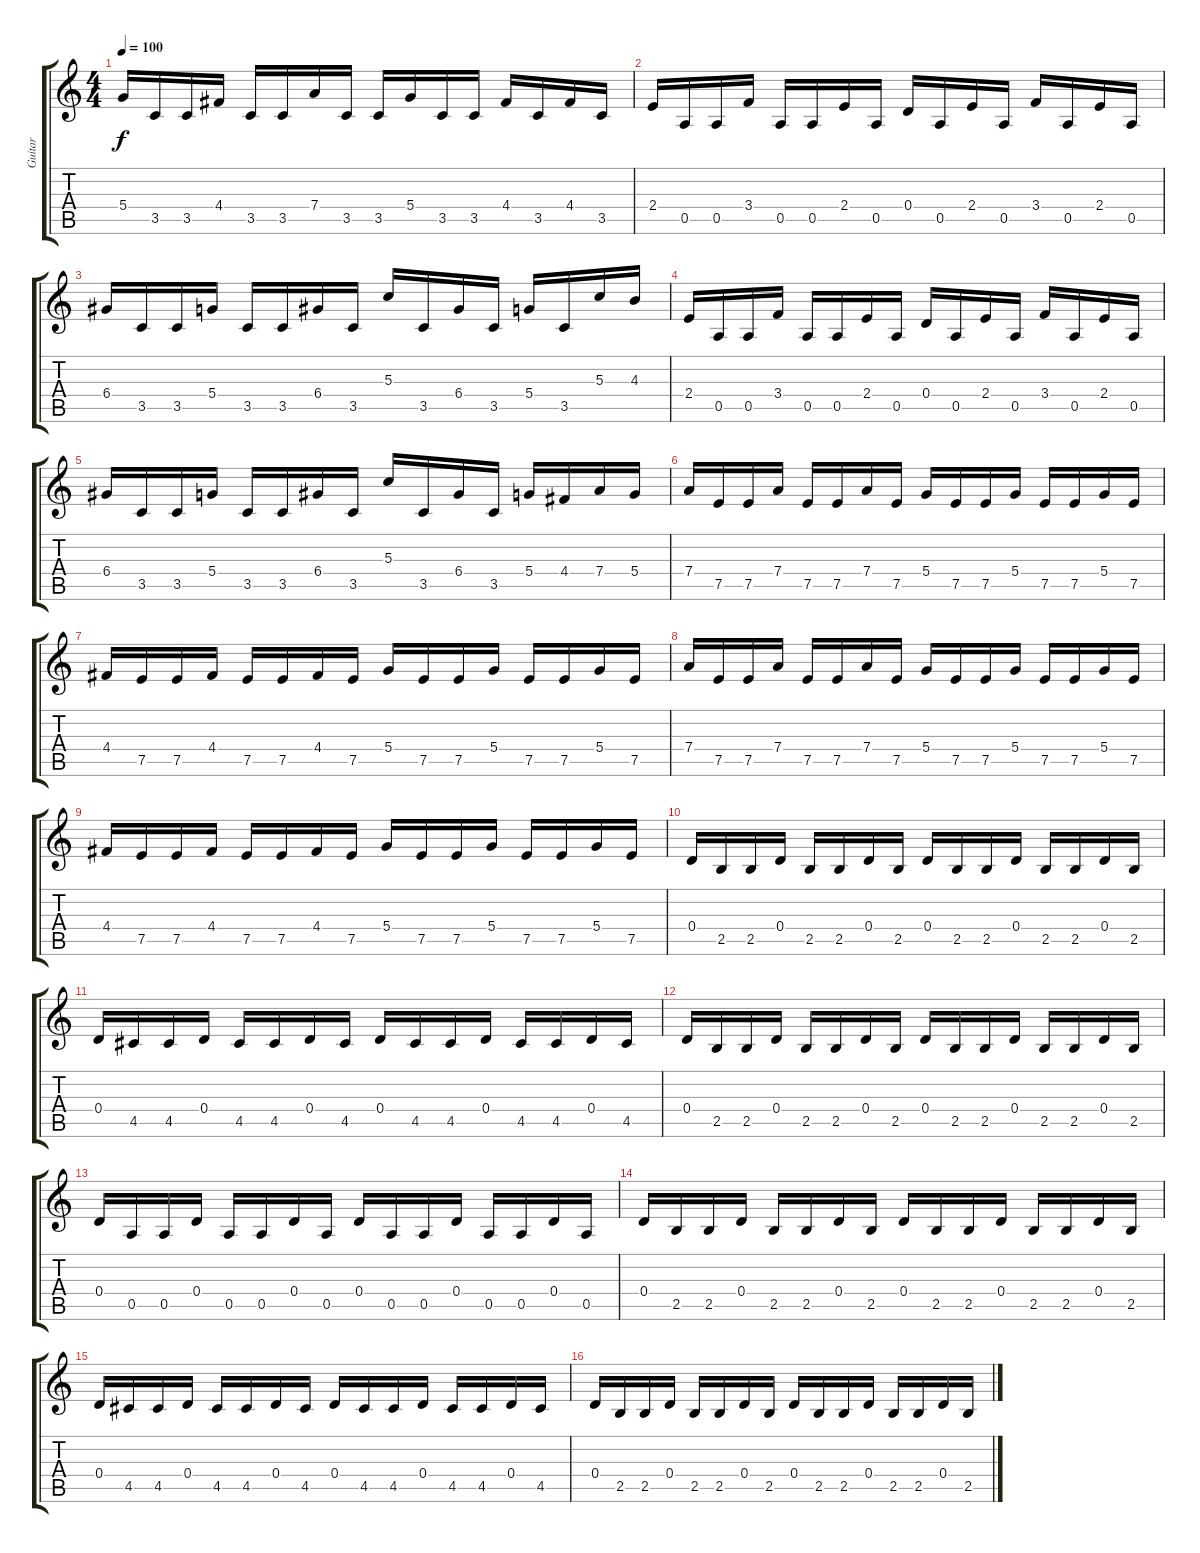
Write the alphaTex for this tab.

\track ("Guitar" "Guitar") {instrument distortionguitar}
\staff {score tabs}
\tuning (E4 B3 G3 D3 A2 E2) {hide}
\ts (4 4)
\tempo 100
\clef g2
\ks c
5.4.16{dy f} 3.5.16 3.5.16 4.4.16 3.5.16 3.5.16 7.4.16 3.5.16 3.5.16 5.4.16 3.5.16 3.5.16 4.4.16 3.5.16 4.4.16 3.5.16 |
2.4.16 0.5.16 0.5.16 3.4.16 0.5.16 0.5.16 2.4.16 0.5.16 0.4.16 0.5.16 2.4.16 0.5.16 3.4.16 0.5.16 2.4.16 0.5.16 |
6.4.16 3.5.16 3.5.16 5.4.16 3.5.16 3.5.16 6.4.16 3.5.16 5.3.16 3.5.16 6.4.16 3.5.16 5.4.16 3.5.16 5.3.16 4.3.16 |
2.4.16 0.5.16 0.5.16 3.4.16 0.5.16 0.5.16 2.4.16 0.5.16 0.4.16 0.5.16 2.4.16 0.5.16 3.4.16 0.5.16 2.4.16 0.5.16 |
6.4.16 3.5.16 3.5.16 5.4.16 3.5.16 3.5.16 6.4.16 3.5.16 5.3.16 3.5.16 6.4.16 3.5.16 5.4.16 4.4.16 7.4.16 5.4.16 |
7.4.16 7.5.16 7.5.16 7.4.16 7.5.16 7.5.16 7.4.16 7.5.16 5.4.16 7.5.16 7.5.16 5.4.16 7.5.16 7.5.16 5.4.16 7.5.16 |
4.4.16 7.5.16 7.5.16 4.4.16 7.5.16 7.5.16 4.4.16 7.5.16 5.4.16 7.5.16 7.5.16 5.4.16 7.5.16 7.5.16 5.4.16 7.5.16 |
7.4.16 7.5.16 7.5.16 7.4.16 7.5.16 7.5.16 7.4.16 7.5.16 5.4.16 7.5.16 7.5.16 5.4.16 7.5.16 7.5.16 5.4.16 7.5.16 |
4.4.16 7.5.16 7.5.16 4.4.16 7.5.16 7.5.16 4.4.16 7.5.16 5.4.16 7.5.16 7.5.16 5.4.16 7.5.16 7.5.16 5.4.16 7.5.16 |
0.4.16 2.5.16 2.5.16 0.4.16 2.5.16 2.5.16 0.4.16 2.5.16 0.4.16 2.5.16 2.5.16 0.4.16 2.5.16 2.5.16 0.4.16 2.5.16 |
0.4.16 4.5.16 4.5.16 0.4.16 4.5.16 4.5.16 0.4.16 4.5.16 0.4.16 4.5.16 4.5.16 0.4.16 4.5.16 4.5.16 0.4.16 4.5.16 |
0.4.16 2.5.16 2.5.16 0.4.16 2.5.16 2.5.16 0.4.16 2.5.16 0.4.16 2.5.16 2.5.16 0.4.16 2.5.16 2.5.16 0.4.16 2.5.16 |
0.4.16 0.5.16 0.5.16 0.4.16 0.5.16 0.5.16 0.4.16 0.5.16 0.4.16 0.5.16 0.5.16 0.4.16 0.5.16 0.5.16 0.4.16 0.5.16 |
0.4.16 2.5.16 2.5.16 0.4.16 2.5.16 2.5.16 0.4.16 2.5.16 0.4.16 2.5.16 2.5.16 0.4.16 2.5.16 2.5.16 0.4.16 2.5.16 |
0.4.16 4.5.16 4.5.16 0.4.16 4.5.16 4.5.16 0.4.16 4.5.16 0.4.16 4.5.16 4.5.16 0.4.16 4.5.16 4.5.16 0.4.16 4.5.16 |
0.4.16 2.5.16 2.5.16 0.4.16 2.5.16 2.5.16 0.4.16 2.5.16 0.4.16 2.5.16 2.5.16 0.4.16 2.5.16 2.5.16 0.4.16 2.5.16
